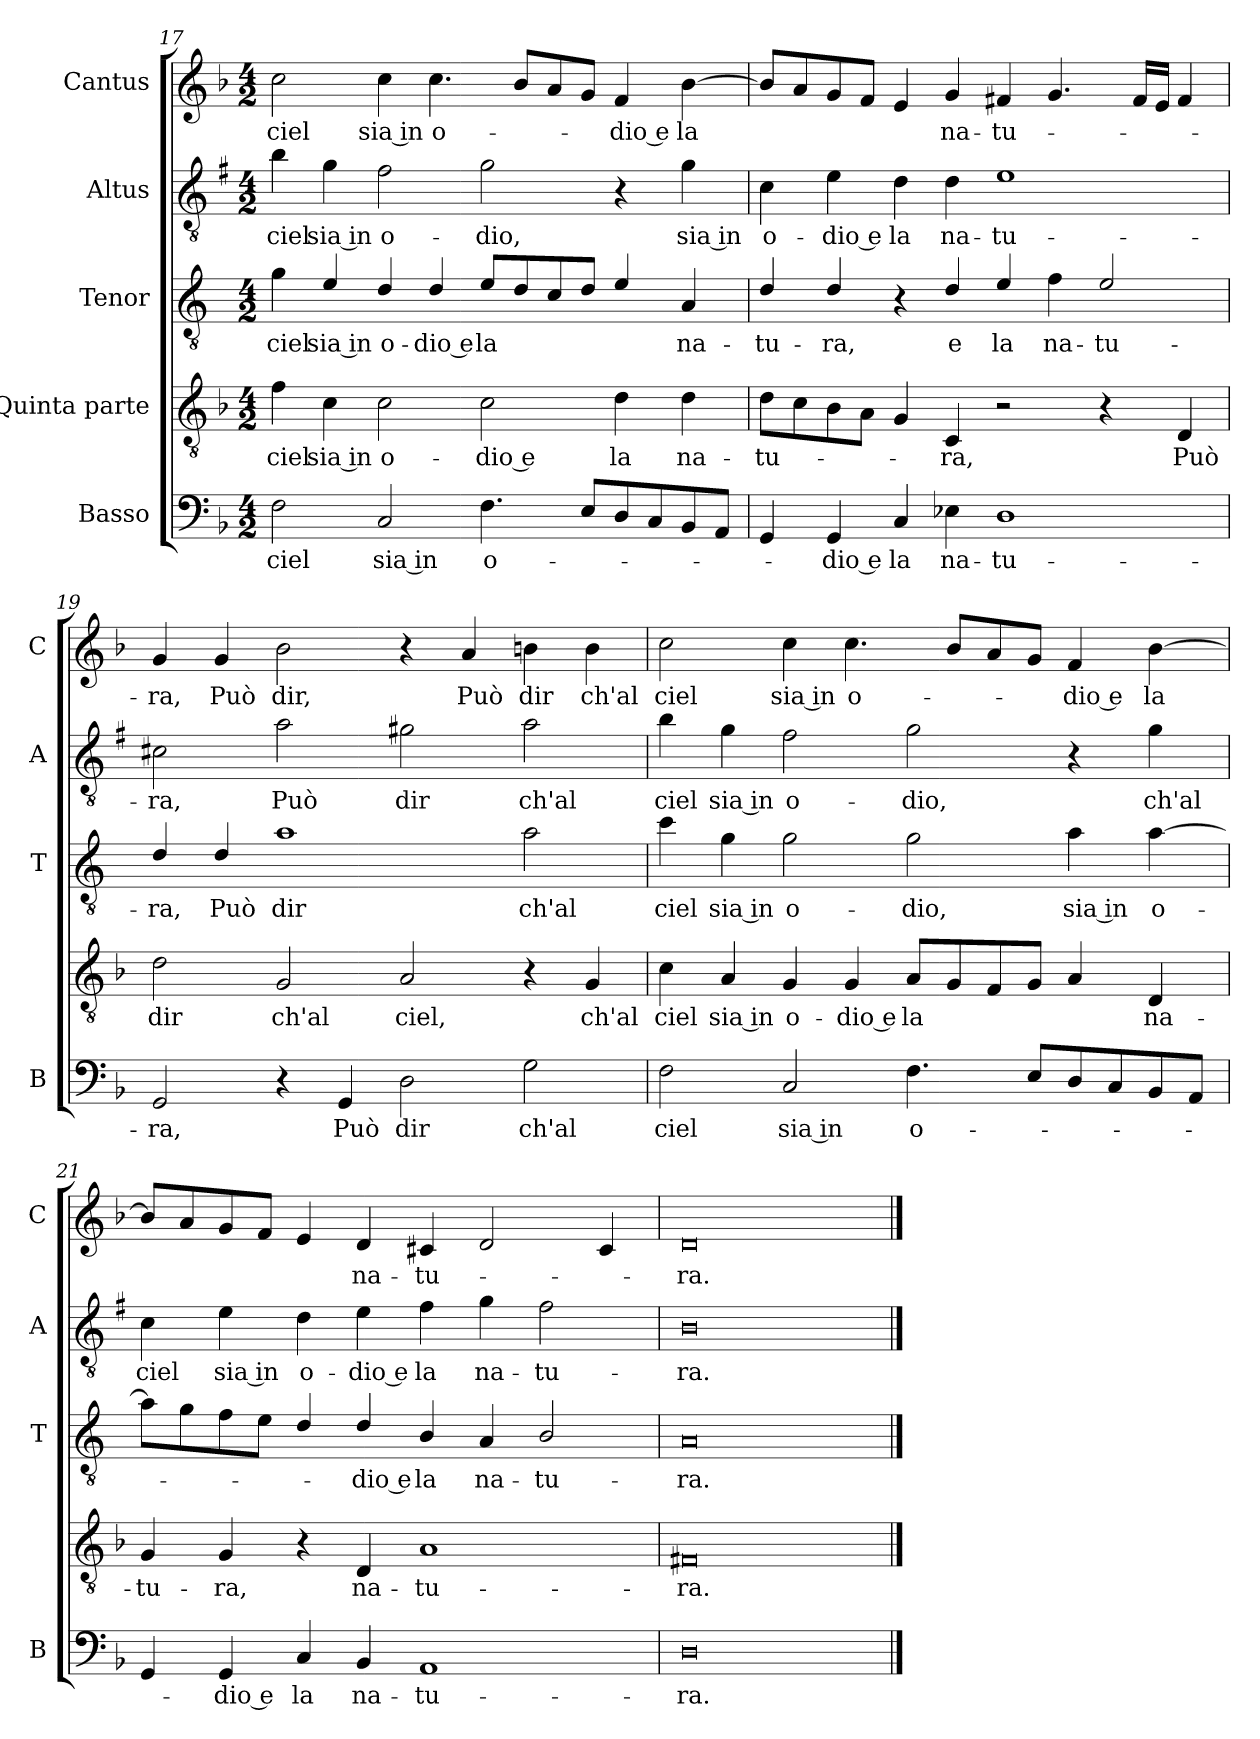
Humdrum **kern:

**kern	**text	**kern	**text	**kern	**text	**kern	**text	**kern	**text
*part5	*part5	*part4	*part4	*part3	*part3	*part2	*part2	*part1	*part1
*staff5	*staff5	*staff4	*staff4	*staff3	*staff3	*staff2	*staff2	*staff1	*staff1
*I"Basso	*	*I"Quinta parte	*	*I"Tenor	*	*I"Altus	*	*I"Cantus	*
*I'B	*	*	*	*I'T	*	*I'A	*	*I'C	*
*clefF4	*	*clefGv2	*	*clefGv2	*	*clefGv2	*	*clefG2	*
*	*	*	*	*ITrd4c7	*	*ITrd1c2	*	*	*
*k[b-]	*	*k[b-]	*	*k[b-]	*	*k[b-]	*	*k[b-]	*
*F:	*	*F:	*	*F:	*	*F:	*	*F:	*
*M4/2	*	*M4/2	*	*M4/2	*	*M4/2	*	*M4/2	*
=17	=17	=17	=17	=17	=17	=17	=17	=17	=17
!	!LO:LY:b	!	!LO:LY:b	!	!LO:LY:b	!	!LO:LY:b	!	!LO:LY:b
2F\	ciel	4f\	ciel	4c\	ciel	4a\	ciel	2cc\	ciel
!	!	!	!LO:LY:b	!	!LO:LY:b	!	!LO:LY:b	!	!
.	.	4c\	sia in	4A/	sia in	4f\	sia in	.	.
!	!LO:LY:b	!	!LO:LY:b	!	!LO:LY:b	!	!LO:LY:b	!	!LO:LY:b
2C/	sia in	2c\	o-	4G/	o-	2e\	o-	4cc\	sia in
!	!	!	!	!	!LO:LY:b	!	!	!	!LO:LY:b
.	.	.	.	4G/	-dio e	.	.	4.cc\	o-
!	!LO:LY:b	!	!LO:LY:b	!	!LO:LY:b	!	!LO:LY:b	!	!
4.F\	o-	2c\	-dio e	8A/L	la	2f\	-dio,	.	.
.	.	.	.	8G/	.	.	.	8b-/L	.
.	.	.	.	8F/	.	.	.	8a/	.
8E/L	.	.	.	8G/J	.	.	.	8g/J	.
!	!	!	!LO:LY:b	!	!	!	!	!	!LO:LY:b
8D/	.	4d\	la	4A/	.	4r	.	4f/	-dio e
8C/	.	.	.	.	.	.	.	.	.
!	!	!	!LO:LY:b	!	!LO:LY:b	!	!LO:LY:b	!	!LO:LY:b
8BB-/	.	4d\	na-	4D/	na-	4f\	sia in	[4b-\	la
8AA/J	.	.	.	.	.	.	.	.	.
=18	=18	=18	=18	=18	=18	=18	=18	=18	=18
!	!	!	!LO:LY:b	!	!LO:LY:b	!	!LO:LY:b	!	!
4GG/	.	8d\L	-tu-	4G/	-tu-	4B-\	o-	8b-/L]	.
.	.	8c\	.	.	.	.	.	8a/	.
!	!LO:LY:b	!	!	!	!LO:LY:b	!	!LO:LY:b	!	!
4GG/	-dio e	8B-\	.	4G/	-ra,	4d\	-dio e	8g/	.
.	.	8A\J	.	.	.	.	.	8f/J	.
!	!LO:LY:b	!	!	!	!	!	!LO:LY:b	!	!
4C/	la	4G/	.	4r	.	4c\	la	4e/	.
!	!LO:LY:b	!	!LO:LY:b	!	!LO:LY:b	!	!LO:LY:b	!	!LO:LY:b
4E-X\	na-	4C/	-ra,	4G/	e	4c\	na-	4g/	na-
!	!LO:LY:b	!	!	!	!LO:LY:b	!	!LO:LY:b	!	!LO:LY:b
1D	-tu-	2r	.	4A/	la	1d	-tu-	4f#X/	-tu-
!	!	!	!	!	!LO:LY:b	!	!	!	!
.	.	.	.	4B-\	na-	.	.	4.g/	.
!	!	!	!	!	!LO:LY:b	!	!	!	!
.	.	4r	.	2A/	-tu-	.	.	.	.
.	.	.	.	.	.	.	.	16f#/LL	.
.	.	.	.	.	.	.	.	16e/JJ	.
!	!	!	!LO:LY:b	!	!	!	!	!	!
.	.	4D/	Può	.	.	.	.	4f#/	.
!!LO:PB:g=z
=19	=19	=19	=19	=19	=19	=19	=19	=19	=19
!	!LO:LY:b	!	!LO:LY:b	!	!LO:LY:b	!	!LO:LY:b	!	!LO:LY:b
2GG/	-ra,	2d\	dir	4G/	-ra,	2Bn\	-ra,	4g/	-ra,
!	!	!	!	!	!LO:LY:b	!	!	!	!LO:LY:b
.	.	.	.	4G/	Può	.	.	4g/	Può
!	!	!	!LO:LY:b	!	!LO:LY:b	!	!LO:LY:b	!	!LO:LY:b
4r	.	2G/	ch'al	1d	dir	2g\	Può	2b-\	dir,
!	!LO:LY:b	!	!	!	!	!	!	!	!
4GG/	Può	.	.	.	.	.	.	.	.
!	!LO:LY:b	!	!LO:LY:b	!	!	!	!LO:LY:b	!	!
2D\	dir	2A/	ciel,	.	.	2f#X\	dir	4r	.
!	!	!	!	!	!	!	!	!	!LO:LY:b
.	.	.	.	.	.	.	.	4a/	Può
!	!LO:LY:b	!	!	!	!LO:LY:b	!	!LO:LY:b	!	!LO:LY:b
2G\	ch'al	4r	.	2d\	ch'al	2g\	ch'al	4bn\	dir
!	!	!	!LO:LY:b	!	!	!	!	!	!LO:LY:b
.	.	4G/	ch'al	.	.	.	.	4b\	ch'al
=20	=20	=20	=20	=20	=20	=20	=20	=20	=20
!	!LO:LY:b	!	!LO:LY:b	!	!LO:LY:b	!	!LO:LY:b	!	!LO:LY:b
2F\	ciel	4c\	ciel	4f\	ciel	4a\	ciel	2cc\	ciel
!	!	!	!LO:LY:b	!	!LO:LY:b	!	!LO:LY:b	!	!
.	.	4A/	sia in	4c\	sia in	4f\	sia in	.	.
!	!LO:LY:b	!	!LO:LY:b	!	!LO:LY:b	!	!LO:LY:b	!	!LO:LY:b
2C/	sia in	4G/	o-	2c\	o-	2e\	o-	4cc\	sia in
!	!	!	!LO:LY:b	!	!	!	!	!	!LO:LY:b
.	.	4G/	-dio e	.	.	.	.	4.cc\	o-
!	!LO:LY:b	!	!LO:LY:b	!	!LO:LY:b	!	!LO:LY:b	!	!
4.F\	o-	8A/L	la	2c\	-dio,	2f\	-dio,	.	.
.	.	8G/	.	.	.	.	.	8b-/L	.
.	.	8F/	.	.	.	.	.	8a/	.
8E/L	.	8G/J	.	.	.	.	.	8g/J	.
!	!	!	!	!	!LO:LY:b	!	!	!	!LO:LY:b
8D/	.	4A/	.	4d\	sia in	4r	.	4f/	-dio e
8C/	.	.	.	.	.	.	.	.	.
!	!	!	!LO:LY:b	!	!LO:LY:b	!	!LO:LY:b	!	!LO:LY:b
8BB-/	.	4D/	na-	[4d\	o-	4f\	ch'al	[4b-\	la
8AA/J	.	.	.	.	.	.	.	.	.
=21	=21	=21	=21	=21	=21	=21	=21	=21	=21
!	!	!	!LO:LY:b	!	!	!	!LO:LY:b	!	!
4GG/	.	4G/	-tu-	8d\L]	.	4B-\	ciel	8b-/L]	.
.	.	.	.	8c\	.	.	.	8a/	.
!	!LO:LY:b	!	!LO:LY:b	!	!	!	!LO:LY:b	!	!
4GG/	-dio e	4G/	-ra,	8B-\	.	4d\	sia in	8g/	.
.	.	.	.	8A\J	.	.	.	8f/J	.
!	!LO:LY:b	!	!	!	!	!	!LO:LY:b	!	!
4C/	la	4r	.	4G/	.	4c\	o-	4e/	.
!	!LO:LY:b	!	!LO:LY:b	!	!LO:LY:b	!	!LO:LY:b	!	!LO:LY:b
4BB-/	na-	4D/	na-	4G/	-dio e	4d\	-dio e	4d/	na-
!	!LO:LY:b	!	!LO:LY:b	!	!LO:LY:b	!	!LO:LY:b	!	!LO:LY:b
1AA	-tu-	1A	-tu-	4E/	la	4e\	la	4c#X/	-tu-
!	!	!	!	!	!LO:LY:b	!	!LO:LY:b	!	!
.	.	.	.	4D/	na-	4f\	na-	2d/	.
!	!	!	!	!	!LO:LY:b	!	!LO:LY:b	!	!
.	.	.	.	2E/	-tu-	2e\	-tu-	.	.
.	.	.	.	.	.	.	.	4c#/	.
=22	=22	=22	=22	=22	=22	=22	=22	=22	=22
!	!LO:LY:b	!	!LO:LY:b	!	!LO:LY:b	!	!LO:LY:b	!	!LO:LY:b
0D	-ra.	0F#X	-ra.	0D	-ra.	0A	-ra.	0d	-ra.
==	==	==	==	==	==	==	==	==	==
*-	*-	*-	*-	*-	*-	*-	*-	*-	*-
